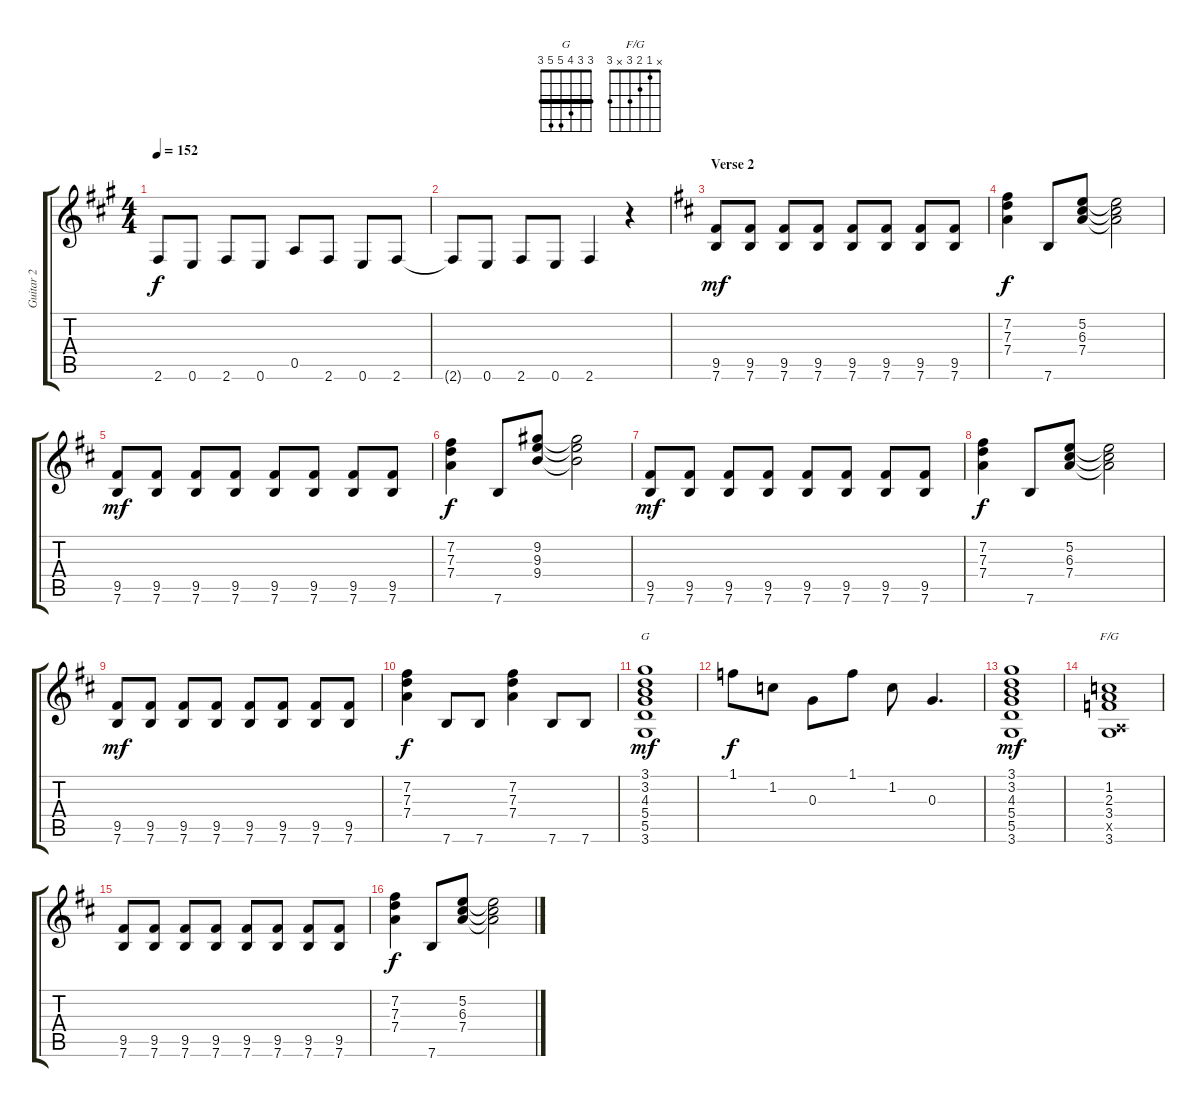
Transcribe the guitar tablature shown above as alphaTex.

\track ("Guitar 2" "Guitar 2") {instrument overdrivenguitar}
\staff {score tabs}
\tuning (E4 B3 G3 D3 A2 E2) {hide}
\chord ("G" 3 3 4 5 5 3) {barre 3}
\chord ("F/G" x 1 2 3 x 3)
\ts (4 4)
\tempo 152
\clef g2
\ks f#minor
2.6{t}.8{dy f} 0.6.8 2.6.8 0.6.8 0.5.8 2.6.8 0.6.8 2.6.8 |
2.6{t}.8 0.6.8 2.6.8 0.6.8 2.6.4 r.4 |
\section ("" "Verse 2")
\ks bminor
(9.5 7.6).8{dy mf volume 12} (9.5 7.6).8 (9.5 7.6).8 (9.5 7.6).8 (9.5 7.6).8 (9.5 7.6).8 (9.5 7.6).8 (9.5 7.6).8 |
(7.2 7.3 7.4).4{dy f} 7.6.8 (5.2 6.3 7.4).8 (5.2{t} 6.3{t} 7.4{t}).2 |
(9.5 7.6).8{dy mf} (9.5 7.6).8 (9.5 7.6).8 (9.5 7.6).8 (9.5 7.6).8 (9.5 7.6).8 (9.5 7.6).8 (9.5 7.6).8 |
(7.2 7.3 7.4).4{dy f} 7.6.8 (9.2 9.3 9.4).8 (9.2{t} 9.3{t} 9.4{t}).2 |
(9.5 7.6).8{dy mf} (9.5 7.6).8 (9.5 7.6).8 (9.5 7.6).8 (9.5 7.6).8 (9.5 7.6).8 (9.5 7.6).8 (9.5 7.6).8 |
(7.2 7.3 7.4).4{dy f} 7.6.8 (5.2 6.3 7.4).8 (5.2{t} 6.3{t} 7.4{t}).2 |
(9.5 7.6).8{dy mf} (9.5 7.6).8 (9.5 7.6).8 (9.5 7.6).8 (9.5 7.6).8 (9.5 7.6).8 (9.5 7.6).8 (9.5 7.6).8 |
(7.2 7.3 7.4).4{dy f} 7.6.8 7.6.8 (7.2 7.3 7.4).4 7.6.8 7.6.8 |
(3.1 3.2 4.3 5.4 5.5 3.6).1{ch "G" dy mf} |
1.1.8{dy f} 1.2.8 0.3.8 1.1.8 1.2.8 0.3.4{d} |
(3.1 3.2 4.3 5.4 5.5 3.6).1{dy mf} |
(1.2 2.3 3.4 0.5{x} 3.6).1{ch "F/G"} |
(9.5 7.6).8 (9.5 7.6).8 (9.5 7.6).8 (9.5 7.6).8 (9.5 7.6).8 (9.5 7.6).8 (9.5 7.6).8 (9.5 7.6).8 |
(7.2 7.3 7.4).4{dy f} 7.6.8 (5.2 6.3 7.4).8 (5.2{t} 6.3{t} 7.4{t}).2
